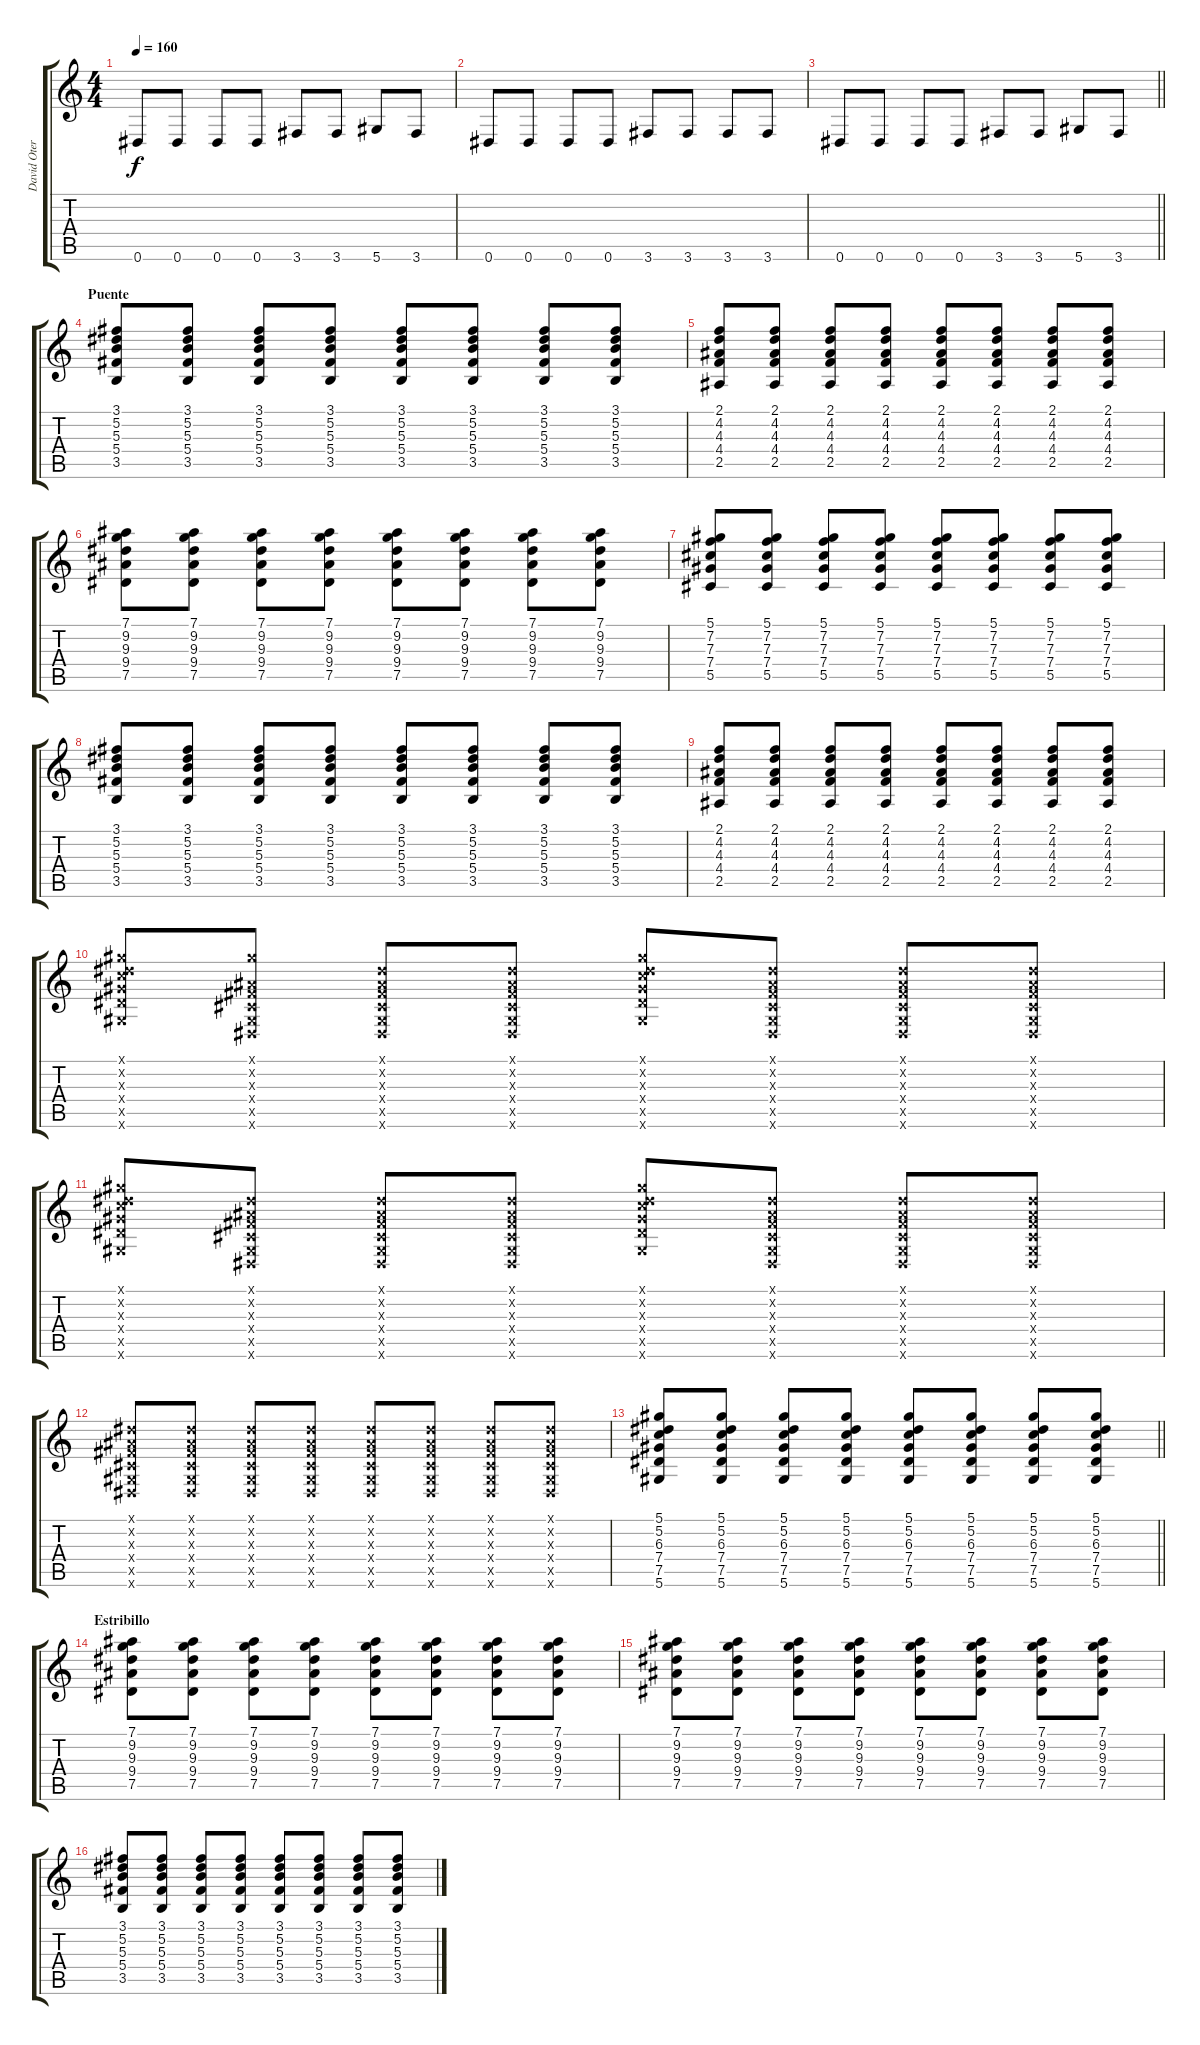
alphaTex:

\track ("David Otero" "David Oter") {instrument overdrivenguitar}
\staff {score tabs}
\tuning (Eb4 Bb3 Gb3 Db3 Ab2 Eb2) {hide}
\ts (4 4)
\tempo 160
\clef g2
\ks c
0.6.8{dy f} 0.6.8 0.6.8 0.6.8 3.6.8 3.6.8 5.6.8 3.6.8 |
0.6.8 0.6.8 0.6.8 0.6.8 3.6.8 3.6.8 3.6.8 3.6.8 |
\barLineRight lightlight
0.6.8 0.6.8 0.6.8 0.6.8 3.6.8 3.6.8 5.6.8 3.6.8 |
\section ("" "Puente")
(3.1 5.2 5.3 5.4 3.5).8 (3.1 5.2 5.3 5.4 3.5).8 (3.1 5.2 5.3 5.4 3.5).8 (3.1 5.2 5.3 5.4 3.5).8 (3.1 5.2 5.3 5.4 3.5).8 (3.1 5.2 5.3 5.4 3.5).8 (3.1 5.2 5.3 5.4 3.5).8 (3.1 5.2 5.3 5.4 3.5).8 |
(2.1 4.2 4.3 4.4 2.5).8 (2.1 4.2 4.3 4.4 2.5).8 (2.1 4.2 4.3 4.4 2.5).8 (2.1 4.2 4.3 4.4 2.5).8 (2.1 4.2 4.3 4.4 2.5).8 (2.1 4.2 4.3 4.4 2.5).8 (2.1 4.2 4.3 4.4 2.5).8 (2.1 4.2 4.3 4.4 2.5).8 |
(7.1 9.2 9.3 9.4 7.5).8 (7.1 9.2 9.3 9.4 7.5).8 (7.1 9.2 9.3 9.4 7.5).8 (7.1 9.2 9.3 9.4 7.5).8 (7.1 9.2 9.3 9.4 7.5).8 (7.1 9.2 9.3 9.4 7.5).8 (7.1 9.2 9.3 9.4 7.5).8 (7.1 9.2 9.3 9.4 7.5).8 |
(5.1 7.2 7.3 7.4 5.5).8 (5.1 7.2 7.3 7.4 5.5).8 (5.1 7.2 7.3 7.4 5.5).8 (5.1 7.2 7.3 7.4 5.5).8 (5.1 7.2 7.3 7.4 5.5).8 (5.1 7.2 7.3 7.4 5.5).8 (5.1 7.2 7.3 7.4 5.5).8 (5.1 7.2 7.3 7.4 5.5).8 |
(3.1 5.2 5.3 5.4 3.5).8 (3.1 5.2 5.3 5.4 3.5).8 (3.1 5.2 5.3 5.4 3.5).8 (3.1 5.2 5.3 5.4 3.5).8 (3.1 5.2 5.3 5.4 3.5).8 (3.1 5.2 5.3 5.4 3.5).8 (3.1 5.2 5.3 5.4 3.5).8 (3.1 5.2 5.3 5.4 3.5).8 |
(2.1 4.2 4.3 4.4 2.5).8 (2.1 4.2 4.3 4.4 2.5).8 (2.1 4.2 4.3 4.4 2.5).8 (2.1 4.2 4.3 4.4 2.5).8 (2.1 4.2 4.3 4.4 2.5).8 (2.1 4.2 4.3 4.4 2.5).8 (2.1 4.2 4.3 4.4 2.5).8 (2.1 4.2 4.3 4.4 2.5).8 |
(5.1{x} 5.2{x} 6.3{x} 7.4{x} 7.5{x} 5.6{x}).8 (5.1{x} 0.2{x} 0.3{x} 0.4{x} 0.5{x} 0.6{x}).8 (0.1{x} 0.2{x} 0.3{x} 0.4{x} 0.5{x} 0.6{x}).8 (0.1{x} 0.2{x} 0.3{x} 0.4{x} 0.5{x} 0.6{x}).8 (5.1{x} 5.2{x} 6.3{x} 7.4{x} 7.5{x} 5.6{x}).8 (0.1{x} 0.2{x} 0.3{x} 0.4{x} 0.5{x} 0.6{x}).8 (0.1{x} 0.2{x} 0.3{x} 0.4{x} 0.5{x} 0.6{x}).8 (0.1{x} 0.2{x} 0.3{x} 0.4{x} 0.5{x} 0.6{x}).8 |
(5.1{x} 5.2{x} 6.3{x} 7.4{x} 7.5{x} 5.6{x}).8 (0.1{x} 0.2{x} 0.3{x} 0.4{x} 0.5{x} 0.6{x}).8 (0.1{x} 0.2{x} 0.3{x} 0.4{x} 0.5{x} 0.6{x}).8 (0.1{x} 0.2{x} 0.3{x} 0.4{x} 0.5{x} 0.6{x}).8 (5.1{x} 5.2{x} 6.3{x} 7.4{x} 7.5{x} 5.6{x}).8 (0.1{x} 0.2{x} 0.3{x} 0.4{x} 0.5{x} 0.6{x}).8 (0.1{x} 0.2{x} 0.3{x} 0.4{x} 0.5{x} 0.6{x}).8 (0.1{x} 0.2{x} 0.3{x} 0.4{x} 0.5{x} 0.6{x}).8 |
(0.1{x} 0.2{x} 0.3{x} 0.4{x} 0.5{x} 0.6{x}).8 (0.1{x} 0.2{x} 0.3{x} 0.4{x} 0.5{x} 0.6{x}).8 (0.1{x} 0.2{x} 0.3{x} 0.4{x} 0.5{x} 0.6{x}).8 (0.1{x} 0.2{x} 0.3{x} 0.4{x} 0.5{x} 0.6{x}).8 (0.1{x} 0.2{x} 0.3{x} 0.4{x} 0.5{x} 0.6{x}).8 (0.1{x} 0.2{x} 0.3{x} 0.4{x} 0.5{x} 0.6{x}).8 (0.1{x} 0.2{x} 0.3{x} 0.4{x} 0.5{x} 0.6{x}).8 (0.1{x} 0.2{x} 0.3{x} 0.4{x} 0.5{x} 0.6{x}).8 |
\barLineRight lightlight
(5.1 5.2 6.3 7.4 7.5 5.6).8 (5.1 5.2 6.3 7.4 7.5 5.6).8 (5.1 5.2 6.3 7.4 7.5 5.6).8 (5.1 5.2 6.3 7.4 7.5 5.6).8 (5.1 5.2 6.3 7.4 7.5 5.6).8 (5.1 5.2 6.3 7.4 7.5 5.6).8 (5.1 5.2 6.3 7.4 7.5 5.6).8 (5.1 5.2 6.3 7.4 7.5 5.6).8 |
\section ("" "Estribillo")
(7.1 9.2 9.3 9.4 7.5).8 (7.1 9.2 9.3 9.4 7.5).8 (7.1 9.2 9.3 9.4 7.5).8 (7.1 9.2 9.3 9.4 7.5).8 (7.1 9.2 9.3 9.4 7.5).8 (7.1 9.2 9.3 9.4 7.5).8 (7.1 9.2 9.3 9.4 7.5).8 (7.1 9.2 9.3 9.4 7.5).8 |
(7.1 9.2 9.3 9.4 7.5).8 (7.1 9.2 9.3 9.4 7.5).8 (7.1 9.2 9.3 9.4 7.5).8 (7.1 9.2 9.3 9.4 7.5).8 (7.1 9.2 9.3 9.4 7.5).8 (7.1 9.2 9.3 9.4 7.5).8 (7.1 9.2 9.3 9.4 7.5).8 (7.1 9.2 9.3 9.4 7.5).8 |
(3.1 5.2 5.3 5.4 3.5).8 (3.1 5.2 5.3 5.4 3.5).8 (3.1 5.2 5.3 5.4 3.5).8 (3.1 5.2 5.3 5.4 3.5).8 (3.1 5.2 5.3 5.4 3.5).8 (3.1 5.2 5.3 5.4 3.5).8 (3.1 5.2 5.3 5.4 3.5).8 (3.1 5.2 5.3 5.4 3.5).8
